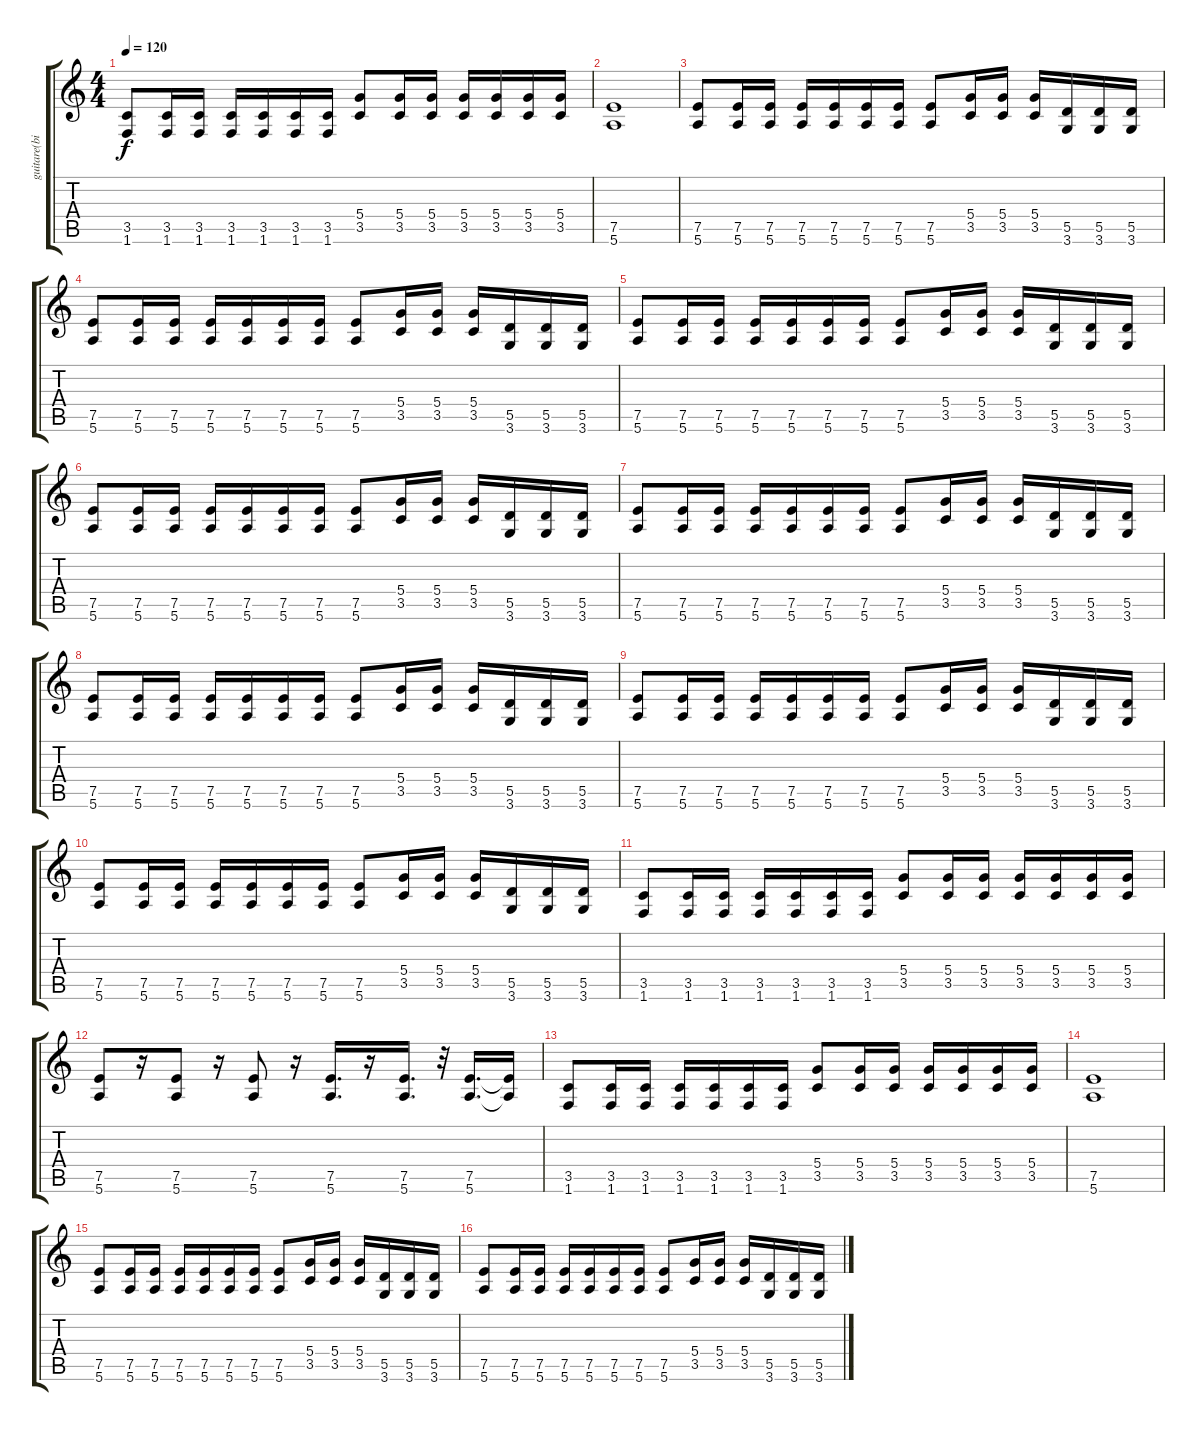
\track ("guitare(big john)" "guitare(bi") {instrument distortionguitar}
\staff {score tabs}
\tuning (E4 B3 G3 D3 A2 E2) {hide}
\ts (4 4)
\tempo 120
\clef g2
\ks c
(3.5 1.6).8{dy f} (3.5 1.6).16 (3.5 1.6).16 (3.5 1.6).16 (3.5 1.6).16 (3.5 1.6).16 (3.5 1.6).16 (5.4 3.5).8 (5.4 3.5).16 (5.4 3.5).16 (5.4 3.5).16 (5.4 3.5).16 (5.4 3.5).16 (5.4 3.5).16 |
(7.5 5.6).1 |
(7.5 5.6).8 (7.5 5.6).16 (7.5 5.6).16 (7.5 5.6).16 (7.5 5.6).16 (7.5 5.6).16 (7.5 5.6).16 (7.5 5.6).8 (5.4 3.5).16 (5.4 3.5).16 (5.4 3.5).16 (5.5 3.6).16 (5.5 3.6).16 (5.5 3.6).16 |
(7.5 5.6).8 (7.5 5.6).16 (7.5 5.6).16 (7.5 5.6).16 (7.5 5.6).16 (7.5 5.6).16 (7.5 5.6).16 (7.5 5.6).8 (5.4 3.5).16 (5.4 3.5).16 (5.4 3.5).16 (5.5 3.6).16 (5.5 3.6).16 (5.5 3.6).16 |
(7.5 5.6).8 (7.5 5.6).16 (7.5 5.6).16 (7.5 5.6).16 (7.5 5.6).16 (7.5 5.6).16 (7.5 5.6).16 (7.5 5.6).8 (5.4 3.5).16 (5.4 3.5).16 (5.4 3.5).16 (5.5 3.6).16 (5.5 3.6).16 (5.5 3.6).16 |
(7.5 5.6).8 (7.5 5.6).16 (7.5 5.6).16 (7.5 5.6).16 (7.5 5.6).16 (7.5 5.6).16 (7.5 5.6).16 (7.5 5.6).8 (5.4 3.5).16 (5.4 3.5).16 (5.4 3.5).16 (5.5 3.6).16 (5.5 3.6).16 (5.5 3.6).16 |
(7.5 5.6).8 (7.5 5.6).16 (7.5 5.6).16 (7.5 5.6).16 (7.5 5.6).16 (7.5 5.6).16 (7.5 5.6).16 (7.5 5.6).8 (5.4 3.5).16 (5.4 3.5).16 (5.4 3.5).16 (5.5 3.6).16 (5.5 3.6).16 (5.5 3.6).16 |
(7.5 5.6).8 (7.5 5.6).16 (7.5 5.6).16 (7.5 5.6).16 (7.5 5.6).16 (7.5 5.6).16 (7.5 5.6).16 (7.5 5.6).8 (5.4 3.5).16 (5.4 3.5).16 (5.4 3.5).16 (5.5 3.6).16 (5.5 3.6).16 (5.5 3.6).16 |
(7.5 5.6).8 (7.5 5.6).16 (7.5 5.6).16 (7.5 5.6).16 (7.5 5.6).16 (7.5 5.6).16 (7.5 5.6).16 (7.5 5.6).8 (5.4 3.5).16 (5.4 3.5).16 (5.4 3.5).16 (5.5 3.6).16 (5.5 3.6).16 (5.5 3.6).16 |
(7.5 5.6).8 (7.5 5.6).16 (7.5 5.6).16 (7.5 5.6).16 (7.5 5.6).16 (7.5 5.6).16 (7.5 5.6).16 (7.5 5.6).8 (5.4 3.5).16 (5.4 3.5).16 (5.4 3.5).16 (5.5 3.6).16 (5.5 3.6).16 (5.5 3.6).16 |
(3.5 1.6).8 (3.5 1.6).16 (3.5 1.6).16 (3.5 1.6).16 (3.5 1.6).16 (3.5 1.6).16 (3.5 1.6).16 (5.4 3.5).8 (5.4 3.5).16 (5.4 3.5).16 (5.4 3.5).16 (5.4 3.5).16 (5.4 3.5).16 (5.4 3.5).16 |
(7.5 5.6).8 r.16 (7.5 5.6).8 r.16 (7.5 5.6).8 r.16 (7.5 5.6).16{d} r.16 (7.5 5.6).16{d} r.32 (7.5 5.6).16{d} (7.5{t} 5.6{t}).16 |
(3.5 1.6).8 (3.5 1.6).16 (3.5 1.6).16 (3.5 1.6).16 (3.5 1.6).16 (3.5 1.6).16 (3.5 1.6).16 (5.4 3.5).8 (5.4 3.5).16 (5.4 3.5).16 (5.4 3.5).16 (5.4 3.5).16 (5.4 3.5).16 (5.4 3.5).16 |
(7.5 5.6).1 |
(7.5 5.6).8 (7.5 5.6).16 (7.5 5.6).16 (7.5 5.6).16 (7.5 5.6).16 (7.5 5.6).16 (7.5 5.6).16 (7.5 5.6).8 (5.4 3.5).16 (5.4 3.5).16 (5.4 3.5).16 (5.5 3.6).16 (5.5 3.6).16 (5.5 3.6).16 |
(7.5 5.6).8 (7.5 5.6).16 (7.5 5.6).16 (7.5 5.6).16 (7.5 5.6).16 (7.5 5.6).16 (7.5 5.6).16 (7.5 5.6).8 (5.4 3.5).16 (5.4 3.5).16 (5.4 3.5).16 (5.5 3.6).16 (5.5 3.6).16 (5.5 3.6).16
